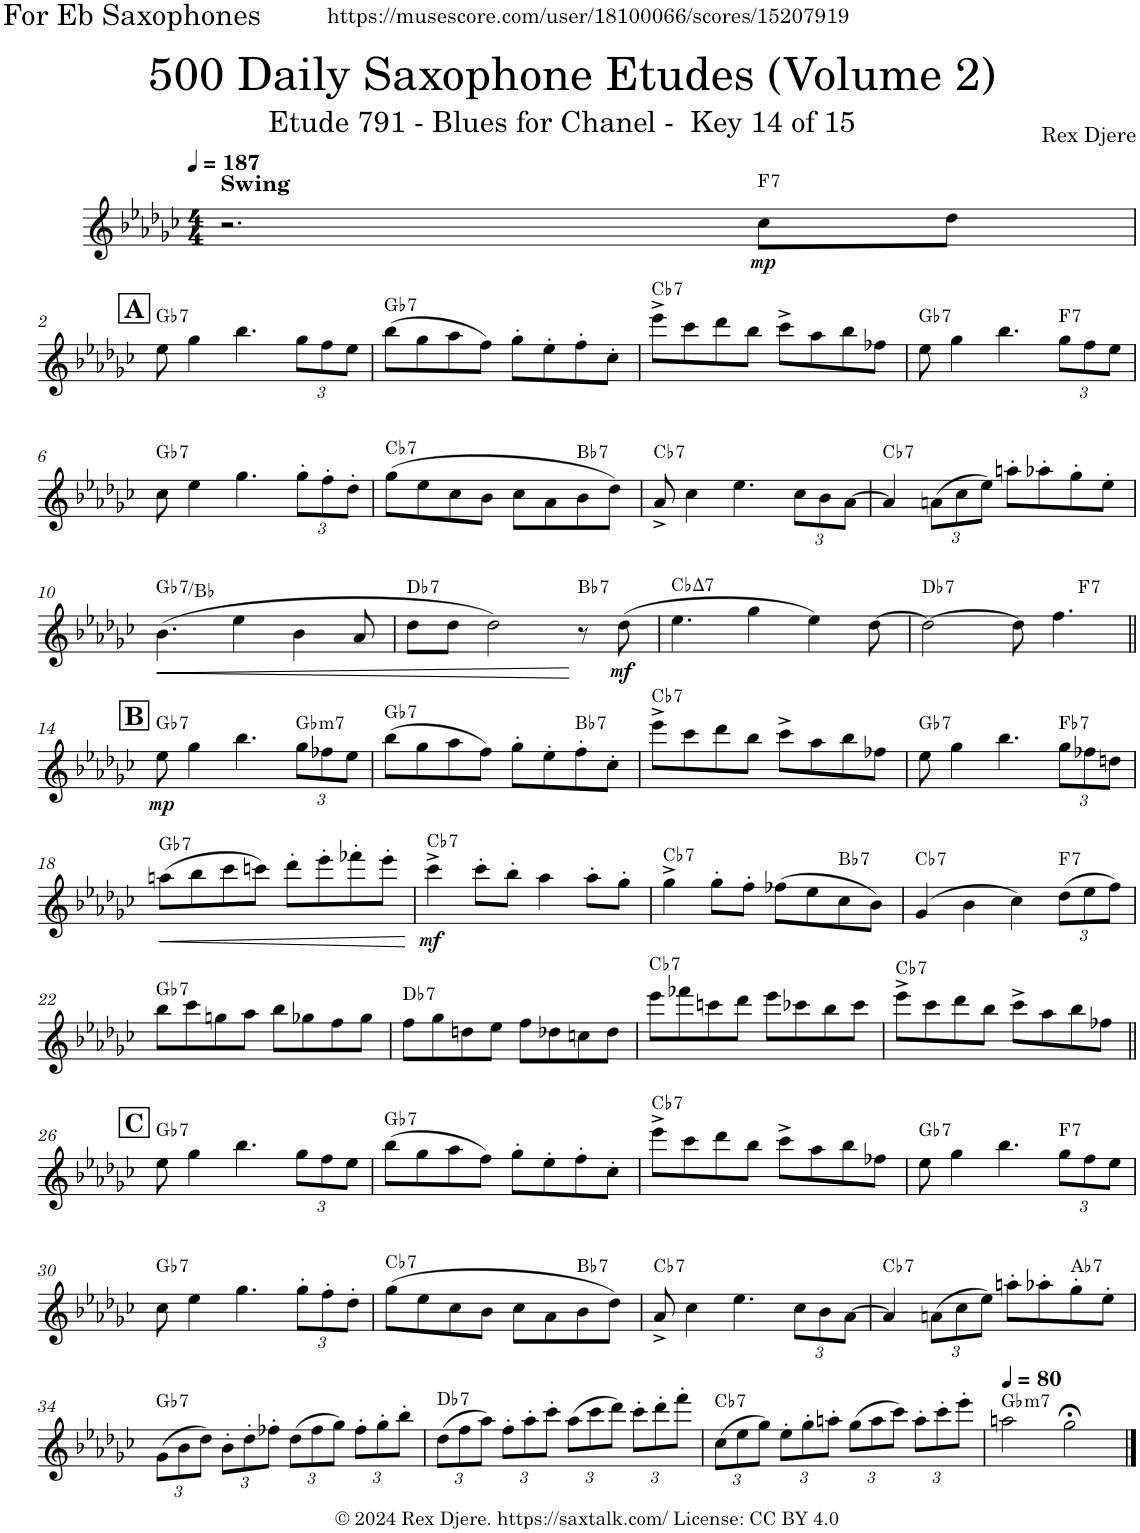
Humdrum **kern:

**kern	**dynam	**harte
*part1	*part1	*part1
*staff1	*staff1	*
*I"Alto Saxophone	*	*
*I'A. Sax.	*	*
*clefG2	*	*
*Trd5c9	*	*
*k[b-e-a-d-g-c-]	*	*
*M4/4	*	*
*MM187	*	*
=1	=1	=1
!LO:TX:a:B:t=Swing	!	!
2.r	.	.
!	!LO:DY:b	!LO:H:kt=7
8cc-\L	mp	F:7
8dd-\J	.	.
!!LO:LB:g=z
!!LO:REH:place=s1:a:B:cj:fs=14:t=A
=2	=2	=2
!	!	!LO:H:kt=7
8ee-\	.	Gb:7
4gg-\	.	.
4.bb-\	.	.
*Xbrackettup	*	*
12gg-\L	.	.
12ff\	.	.
12ee-\J	.	.
=3	=3	=3
!	!	!LO:H:kt=7
(8bb-\L	.	Gb:7
8gg-\	.	.
8aa-\	.	.
8ff\J)	.	.
8gg-'\L	.	.
8ee-'\	.	.
8ff'\	.	.
8cc-'\J	.	.
=4	=4	=4
!	!	!LO:H:kt=7
8eee-^\L	.	Cb:7
8ccc-\	.	.
8ddd-\	.	.
8bb-\J	.	.
8ccc-^\L	.	.
8aa-\	.	.
8bb-\	.	.
8ff-X\J	.	.
=5	=5	=5
!	!	!LO:H:kt=7
8ee-\	.	Gb:7
4gg-\	.	.
4.bb-\	.	.
!	!	!LO:H:kt=7
12gg-\L	.	F:7
12ff\	.	.
12ee-\J	.	.
!!LO:LB:g=z
=6	=6	=6
!	!	!LO:H:kt=7
8cc-\	.	Gb:7
4ee-\	.	.
4.gg-\	.	.
12gg-'\L	.	.
12ff'\	.	.
12dd-'\J	.	.
=7	=7	=7
!	!	!LO:H:kt=7
(8gg-\L	.	Cb:7
8ee-\	.	.
8cc-\	.	.
8b-\J	.	.
8cc-\L	.	.
8a-\	.	.
!	!	!LO:H:kt=7
8b-\	.	Bb:7
8dd-\J)	.	.
=8	=8	=8
!	!	!LO:H:kt=7
8a-^/	.	Cb:7
4cc-\	.	.
4.ee-\	.	.
12cc-\L	.	.
12b-\	.	.
[12a-\J	.	.
=9	=9	=9
!	!	!LO:H:kt=7
4a-/]	.	Cb:7
(12an\L	.	.
12cc-\	.	.
12ee-\J)	.	.
8aan'\L	.	.
8aa-X'\	.	.
8gg-'\	.	.
8ee-'\J	.	.
!!LO:LB:g=z
=10	=10	=10
!	!LO:HP:b	!LO:H:kt=7
(4.b-\	<	Gb:7/3
4ee-\	.	.
4b-\	.	.
8a-/	.	.
=11	=11	=11
!	!	!LO:H:kt=7
8dd-\L	.	Db:7
8dd-\J	.	.
2dd-\)	.	.
!	!	!LO:H:kt=7
8r	[	Bb:7
!	!LO:DY:b	!
(8dd-\	mf	.
=12	=12	=12
!	!	!LO:H:kt=7
4.ee-\	.	Cb:maj7
4gg-\	.	.
4ee-\)	.	.
[8dd-\	.	.
=13	=13	=13
!	!	!LO:H:kt=7
*^	*	*
2dd-\_	2.ryy	.	Db:7
8dd-\]	.	.	.
4.ff\	.	.	.
!	!	!	!LO:H:kt=7
.	4ryy	.	F:7
!!LO:LB:g=z	!!
!!LO:REH:place=s1:a:B:cj:fs=14:t=B	!!
=14||	=14||	=14||	=14||
!	!	!LO:DY:b	!LO:H:kt=7
*v	*v	*	*
8ee-\	mp	Gb:7
4gg-\	.	.
4.bb-\	.	.
!	!	!LO:H:kt=m7
12gg-\L	.	Gb:min7
12ff-X\	.	.
12ee-\J	.	.
=15	=15	=15
!	!	!LO:H:kt=7
(8bb-\L	.	Gb:7
8gg-\	.	.
8aa-\	.	.
8ff\J)	.	.
8gg-'\L	.	.
8ee-'\	.	.
!	!	!LO:H:kt=7
8ff'\	.	Bb:7
8cc-'\J	.	.
=16	=16	=16
!	!	!LO:H:kt=7
8eee-^\L	.	Cb:7
8ccc-\	.	.
8ddd-\	.	.
8bb-\J	.	.
8ccc-^\L	.	.
8aa-\	.	.
8bb-\	.	.
8ff-X\J	.	.
=17	=17	=17
!	!	!LO:H:kt=7
8ee-\	.	Gb:7
4gg-\	.	.
4.bb-\	.	.
!	!	!LO:H:kt=7
12gg-\L	.	Fb:7
12ff-X\	.	.
12ddn\J	.	.
!!LO:LB:g=z
=18	=18	=18
!	!LO:HP:b	!LO:H:kt=7
(8aan\L	<	Gb:7
8bb-\	.	.
8ccc-\	.	.
8cccn\J)	.	.
8ddd-'\L	.	.
8eee-'\	.	.
8fff-X'\	.	.
8eee-'\J	.	.
.	[	.
=19	=19	=19
!	!LO:DY:b	!LO:H:kt=7
4ccc-^\	mf	Cb:7
8ccc-'\L	.	.
8bb-'\J	.	.
4aa-\	.	.
8aa-'\L	.	.
8gg-'\J	.	.
=20	=20	=20
!	!	!LO:H:kt=7
4gg-^\	.	Cb:7
8gg-'\L	.	.
8ff'\J	.	.
(8ff-X\L	.	.
8ee-\	.	.
!	!	!LO:H:kt=7
8cc-\	.	Bb:7
8b-\J)	.	.
=21	=21	=21
!	!	!LO:H:kt=7
(4g-/	.	Cb:7
4b-\	.	.
4cc-\)	.	.
!	!	!LO:H:kt=7
(12dd-\L	.	F:7
12ee-\	.	.
12ff\J)	.	.
!!LO:LB:g=z
=22	=22	=22
!	!	!LO:H:kt=7
8bb-\L	.	Gb:7
8ccc-\	.	.
8ggn\	.	.
8aa-\J	.	.
8bb-\L	.	.
8gg-X\	.	.
8ff\	.	.
8gg-\J	.	.
=23	=23	=23
!	!	!LO:H:kt=7
8ff\L	.	Db:7
8gg-\	.	.
8ddn\	.	.
8ee-\J	.	.
8ff\L	.	.
8dd-X\	.	.
8ccn\	.	.
8dd-\J	.	.
=24	=24	=24
!	!	!LO:H:kt=7
8eee-\L	.	Cb:7
8fff-X\	.	.
8cccn\	.	.
8ddd-\J	.	.
8eee-\L	.	.
8ccc-X\	.	.
8bb-\	.	.
8ccc-\J	.	.
=25	=25	=25
!	!	!LO:H:kt=7
8eee-^\L	.	Cb:7
8ccc-\	.	.
8ddd-\	.	.
8bb-\J	.	.
8ccc-^\L	.	.
8aa-\	.	.
8bb-\	.	.
8ff-X\J	.	.
!!LO:LB:g=z
!!LO:REH:place=s1:a:B:cj:fs=14:t=C
=26||	=26||	=26||
!	!	!LO:H:kt=7
8ee-\	.	Gb:7
4gg-\	.	.
4.bb-\	.	.
12gg-\L	.	.
12ff\	.	.
12ee-\J	.	.
=27	=27	=27
!	!	!LO:H:kt=7
(8bb-\L	.	Gb:7
8gg-\	.	.
8aa-\	.	.
8ff\J)	.	.
8gg-'\L	.	.
8ee-'\	.	.
8ff'\	.	.
8cc-'\J	.	.
=28	=28	=28
!	!	!LO:H:kt=7
8eee-^\L	.	Cb:7
8ccc-\	.	.
8ddd-\	.	.
8bb-\J	.	.
8ccc-^\L	.	.
8aa-\	.	.
8bb-\	.	.
8ff-X\J	.	.
=29	=29	=29
!	!	!LO:H:kt=7
8ee-\	.	Gb:7
4gg-\	.	.
4.bb-\	.	.
!	!	!LO:H:kt=7
12gg-\L	.	F:7
12ff\	.	.
12ee-\J	.	.
!!LO:LB:g=z
=30	=30	=30
!	!	!LO:H:kt=7
8cc-\	.	Gb:7
4ee-\	.	.
4.gg-\	.	.
12gg-'\L	.	.
12ff'\	.	.
12dd-'\J	.	.
=31	=31	=31
!	!	!LO:H:kt=7
(8gg-\L	.	Cb:7
8ee-\	.	.
8cc-\	.	.
8b-\J	.	.
8cc-\L	.	.
8a-\	.	.
!	!	!LO:H:kt=7
8b-\	.	Bb:7
8dd-\J)	.	.
=32	=32	=32
!	!	!LO:H:kt=7
8a-^/	.	Cb:7
4cc-\	.	.
4.ee-\	.	.
12cc-\L	.	.
12b-\	.	.
[12a-\J	.	.
=33	=33	=33
!	!	!LO:H:kt=7
4a-/]	.	Cb:7
(12an\L	.	.
12cc-\	.	.
12ee-\J)	.	.
8aan'\L	.	.
8aa-X'\	.	.
!	!	!LO:H:kt=7
8gg-'\	.	Ab:7
8ee-'\J	.	.
!!LO:LB:g=z
=34	=34	=34
!	!	!LO:H:kt=7
(12g-\L	.	Gb:7
12b-\	.	.
12dd-\J)	.	.
12b-'\L	.	.
12dd-'\	.	.
12ff-X'\J	.	.
(12dd-\L	.	.
12ff-\	.	.
12gg-\J)	.	.
12ff-'\L	.	.
12gg-'\	.	.
12bb-'\J	.	.
=35	=35	=35
!	!	!LO:H:kt=7
(12dd-\L	.	Db:7
12ff\	.	.
12aa-\J)	.	.
12ff'\L	.	.
12aa-'\	.	.
12ccc-'\J	.	.
(12aa-\L	.	.
12ccc-\	.	.
12ddd-\J)	.	.
12ccc-'\L	.	.
12ddd-'\	.	.
12fff'\J	.	.
=36	=36	=36
!	!	!LO:H:kt=7
(12cc-\L	.	Cb:7
12ee-\	.	.
12gg-\J)	.	.
12ee-'\L	.	.
12gg-'\	.	.
12aan'\J	.	.
(12gg-\L	.	.
12aa\	.	.
12ccc-\J)	.	.
12aa'\L	.	.
12ccc-'\	.	.
12eee-'\J	.	.
=37	=37	=37
*MM80	*	*
!	!	!LO:H:kt=m7
2aan\	.	Gb:min7
2gg-;<\	.	.
==	==	==
*-	*-	*-
